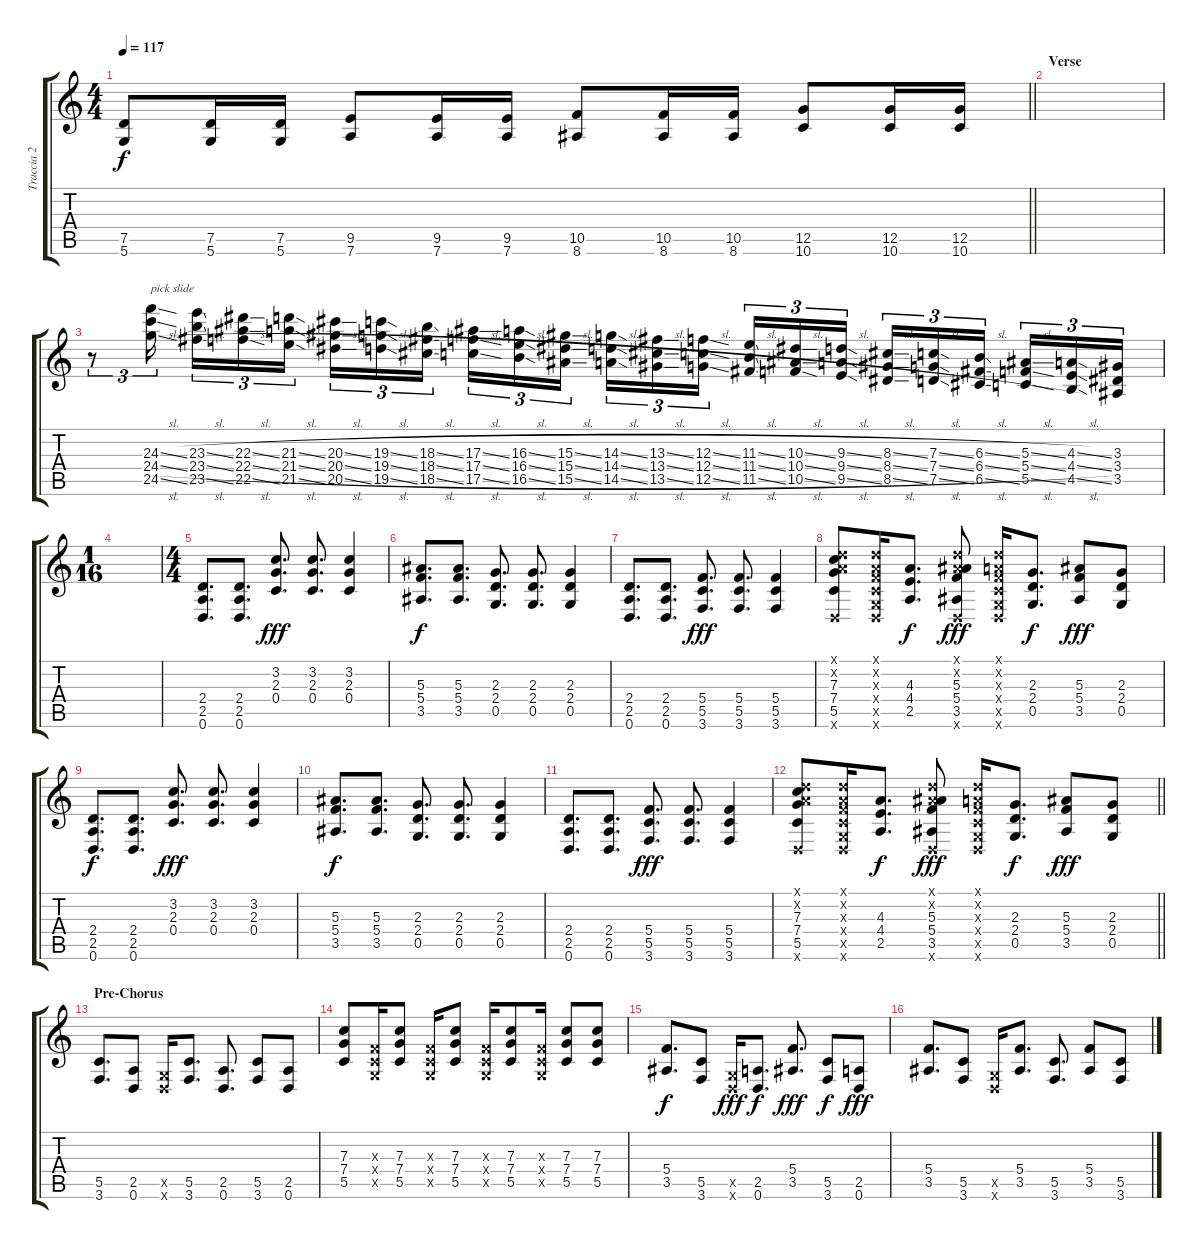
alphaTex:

\track ("Traccia 2" "Traccia 2") {instrument distortionguitar}
\staff {score tabs}
\tuning (D4 A3 F3 C3 G2 D2) {hide}
\ts (4 4)
\tempo 117
\clef g2
\barLineRight lightlight
\ks c
(7.5 5.6).8{dy f} (7.5 5.6).16 (7.5 5.6).16 (9.5 7.6).8 (9.5 7.6).16 (9.5 7.6).16 (10.5 8.6).8 (10.5 8.6).16 (10.5 8.6).16 (12.5 10.6).8 (12.5 10.6).16 (12.5 10.6).16 |
\section ("" "Verse")
|
r.8{tu (3 2)} (24.3{sl} 24.4{sl} 24.5{sl}).16{tu (3 2) txt "pick slide" instrument guitarharmonics beam splitsecondary} (23.3{sl} 23.4{sl} 23.5{sl}).16{tu (3 2)} (22.3{sl} 22.4{sl} 22.5{sl}).16{tu (3 2)} (21.3{sl} 21.4{sl} 21.5{sl}).16{tu (3 2)} (20.3{sl} 20.4{sl} 20.5{sl}).16{tu (3 2)} (19.3{sl} 19.4{sl} 19.5{sl}).16{tu (3 2)} (18.3{sl} 18.4{sl} 18.5{sl}).16{tu (3 2) beam splitsecondary} (17.3{sl} 17.4{sl} 17.5{sl}).16{tu (3 2)} (16.3{sl} 16.4{sl} 16.5{sl}).16{tu (3 2)} (15.3{sl} 15.4{sl} 15.5{sl}).16{tu (3 2)} (14.3{sl} 14.4{sl} 14.5{sl}).16{tu (3 2)} (13.3{sl} 13.4{sl} 13.5{sl}).16{tu (3 2)} (12.3{sl} 12.4{sl} 12.5{sl}).16{tu (3 2) beam splitsecondary} (11.3{sl} 11.4{sl} 11.5{sl}).16{tu (3 2)} (10.3{sl} 10.4{sl} 10.5{sl}).16{tu (3 2)} (9.3{sl} 9.4{sl} 9.5{sl}).16{tu (3 2)} (8.3{sl} 8.4{sl} 8.5{sl}).16{tu (3 2)} (7.3{sl} 7.4{sl} 7.5{sl}).16{tu (3 2)} (6.3{sl} 6.4{sl} 6.5{sl}).16{tu (3 2) beam splitsecondary} (5.3{sl} 5.4{sl} 5.5{sl}).16{tu (3 2)} (4.3{sl} 4.4{sl} 4.5{sl}).16{tu (3 2)} (3.3 3.4 3.5).16{tu (3 2)} |
\ts (1 16)
|
\ts (4 4)
(2.4 2.5 0.6).8{d instrument distortionguitar} (2.4 2.5 0.6).8{d} (3.2 2.3 0.4).8{d dy fff} (3.2 2.3 0.4).8{d} (3.2 2.3 0.4).4 |
(5.3 5.4 3.5).8{d dy f} (5.3 5.4 3.5).8{d} (2.3 2.4 0.5).8{d} (2.3 2.4 0.5).8{d} (2.3 2.4 0.5).4 |
(2.4 2.5 0.6).8{d} (2.4 2.5 0.6).8{d} (5.4 5.5 3.6).8{d dy fff} (5.4 5.5 3.6).8{d} (5.4 5.5 3.6).4 |
(0.1{x} 0.2{x} 7.3 7.4 5.5 0.6{x}).8 (0.1{x} 0.2{x} 0.3{x} 0.4{x} 0.5{x} 0.6{x}).16 (4.3 4.4 2.5).8{d dy f} (0.1{x} 0.2{x} 5.3 5.4 3.5 0.6{x}).8{dy fff} (0.1{x} 0.2{x} 0.3{x} 0.4{x} 0.5{x} 0.6{x}).16 (2.3 2.4 0.5).8{d dy f} (5.3 5.4 3.5).8{dy fff} (2.3 2.4 0.5).8 |
(2.4 2.5 0.6).8{d dy f} (2.4 2.5 0.6).8{d} (3.2 2.3 0.4).8{d dy fff} (3.2 2.3 0.4).8{d} (3.2 2.3 0.4).4 |
(5.3 5.4 3.5).8{d dy f} (5.3 5.4 3.5).8{d} (2.3 2.4 0.5).8{d} (2.3 2.4 0.5).8{d} (2.3 2.4 0.5).4 |
(2.4 2.5 0.6).8{d} (2.4 2.5 0.6).8{d} (5.4 5.5 3.6).8{d dy fff} (5.4 5.5 3.6).8{d} (5.4 5.5 3.6).4 |
\barLineRight lightlight
(0.1{x} 0.2{x} 7.3 7.4 5.5 0.6{x}).8 (0.1{x} 0.2{x} 0.3{x} 0.4{x} 0.5{x} 0.6{x}).16 (4.3 4.4 2.5).8{d dy f} (0.1{x} 0.2{x} 5.3 5.4 3.5 0.6{x}).8{dy fff} (0.1{x} 0.2{x} 0.3{x} 0.4{x} 0.5{x} 0.6{x}).16 (2.3 2.4 0.5).8{d dy f} (5.3 5.4 3.5).8{dy fff} (2.3 2.4 0.5).8 |
\section ("" "Pre-Chorus")
(5.5 3.6).8{d} (2.5 0.6).8 (0.5{x} 0.6{x}).16 (5.5 3.6).8{d} (2.5 0.6).8{d} (5.5 3.6).8 (2.5 0.6).8 |
(7.3 7.4 5.5).8 (0.3{x} 0.4{x} 0.5{x}).16 (7.3 7.4 5.5).8 (0.3{x} 0.4{x} 0.5{x}).16 (7.3 7.4 5.5).8 (0.3{x} 0.4{x} 0.5{x}).16 (7.3 7.4 5.5).8 (0.3{x} 0.4{x} 0.5{x}).16 (7.3 7.4 5.5).8 (7.3 7.4 5.5).8 |
(5.4 3.5).8{d dy f} (5.5 3.6).8 (0.5{x} 0.6{x}).16{dy fff} (2.5 0.6).8{d dy f} (5.4 3.5).8{d dy fff} (5.5 3.6).8{dy f} (2.5 0.6).8{dy fff} |
(5.4 3.5).8{d} (5.5 3.6).8 (0.5{x} 0.6{x}).16 (5.4 3.5).8{d} (5.5 3.6).8{d} (5.4 3.5).8 (5.5 3.6).8
